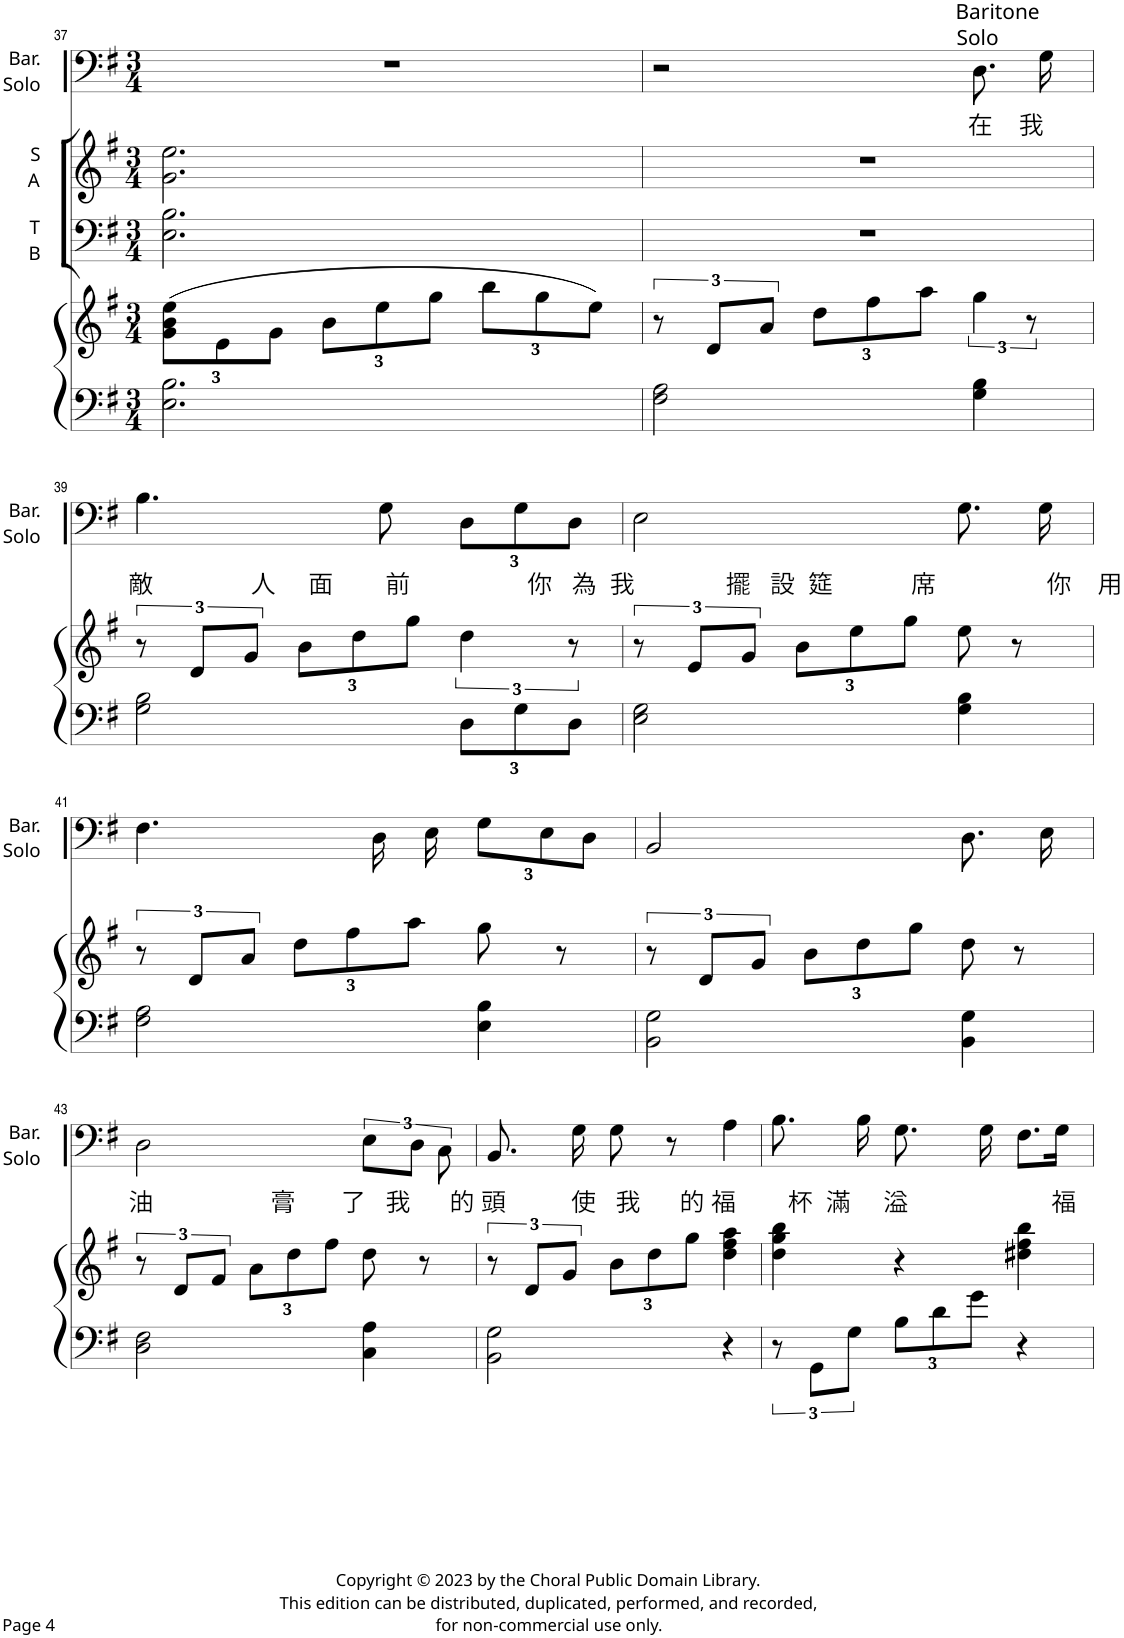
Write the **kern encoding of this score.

**kern	**kern	**kern	**kern	**kern
*part4	*part4	*part3	*part2	*part1
*staff5	*staff4	*staff3	*staff2	*staff1
*I"Piano	*	*I"T B	*I"S A	*I"Baritone Solo
*I'Pno	*	*I'T B	*I'S A	*I'Bar. Solo
!!LO:PB:g=z
*clefF4	*clefG2	*clefF4	*clefG2	*clefF4
*k[f#]	*k[f#]	*k[f#]	*k[f#]	*k[f#]
*M3/4	*M3/4	*M3/4	*M3/4	*M3/4
*	*Xbrackettup	*	*	*
=37	=37	=37	=37	=37
2.E\ 2.B\	(12g\ 12b\ 12ee\L	2.E\ 2.B\	2.g\ 2.ee\	2.r
.	12e\	.	.	.
.	12g\J	.	.	.
.	12b\L	.	.	.
.	12ee\	.	.	.
.	12gg\J	.	.	.
.	12bb\L	.	.	.
.	12gg\	.	.	.
.	12ee\J)	.	.	.
=38	=38	=38	=38	=38
*	*brackettup	*	*	*
2F#\ 2A\	12r	2.r	2.r	2r
.	12d/L	.	.	.
.	12a/J	.	.	.
*	*Xbrackettup	*	*	*
.	12dd\L	.	.	.
.	12ff#\	.	.	.
.	12aa\J	.	.	.
*	*brackettup	*	*	*
!	!	!	!	!LO:TX:b:t=在    我
!	!	!	!	!LO:TX:a:t=Baritone
!	!	!	!	!LO:TX:a:t=Solo
4G\ 4B\	6gg\	.	.	8.D\
.	12r	.	.	.
.	.	.	.	16G\
!!LO:LB:g=z
=39	=39	=39	=39	=39
!	!	!	!	!LO:TX:b:t=敵               人     面        前                  你   為  我              擺   設  筵            席                 你    用
2G\ 2B\	12r	2.r	2.r	4.B\
.	12d/L	.	.	.
.	12g/J	.	.	.
*	*Xbrackettup	*	*	*
.	12b\L	.	.	.
.	12dd\	.	.	.
.	.	.	.	8G\
.	12gg\J	.	.	.
*Xbrackettup	*brackettup	*	*	*Xbrackettup
12D\L	6dd\	.	.	12D\L
12G\	.	.	.	12G\
12D\J	12r	.	.	12D\J
=40	=40	=40	=40	=40
2E\ 2G\	12r	2.r	2.r	2E\
.	12e/L	.	.	.
.	12g/J	.	.	.
*	*Xbrackettup	*	*	*
.	12b\L	.	.	.
.	12ee\	.	.	.
.	12gg\J	.	.	.
4G\ 4B\	8ee\	.	.	8.G\
.	8r	.	.	.
.	.	.	.	16G\
!!LO:LB:g=z
=41	=41	=41	=41	=41
*	*brackettup	*	*	*
2F#\ 2A\	12r	2.r	2.r	4.F#\
.	12d/L	.	.	.
.	12a/J	.	.	.
*	*Xbrackettup	*	*	*
.	12dd\L	.	.	.
.	12ff#\	.	.	.
.	.	.	.	16D\
.	12aa\J	.	.	.
.	.	.	.	16E\
4E\ 4B\	8gg\	.	.	12G\L
.	.	.	.	12E\
.	8r	.	.	.
.	.	.	.	12D\J
=42	=42	=42	=42	=42
*	*brackettup	*	*	*
2BB\ 2G\	12r	2.r	2.r	2BB/
.	12d/L	.	.	.
.	12g/J	.	.	.
*	*Xbrackettup	*	*	*
.	12b\L	.	.	.
.	12dd\	.	.	.
.	12gg\J	.	.	.
4BB\ 4G\	8dd\	.	.	8.D\
.	8r	.	.	.
.	.	.	.	16E\
!!LO:LB:g=z
=43	=43	=43	=43	=43
*	*brackettup	*	*	*
!	!	!	!	!LO:TX:b:t=油                  膏       了   我      的 頭          使   我      的 福        杯  滿     溢                      福
2D\ 2F#\	12r	2.r	2.r	2D\
.	12d/L	.	.	.
.	12f#/J	.	.	.
*	*Xbrackettup	*	*	*
.	12a\L	.	.	.
.	12dd\	.	.	.
.	12ff#\J	.	.	.
*	*	*	*	*brackettup
4C\ 4A\	8dd\	.	.	12E\L
.	.	.	.	12D\J
.	8r	.	.	.
.	.	.	.	12C\
=44	=44	=44	=44	=44
*	*brackettup	*	*	*
2BB\ 2G\	12r	2.r	2.r	8.BB/
.	12d/L	.	.	.
.	12g/J	.	.	.
.	.	.	.	16G\
*	*Xbrackettup	*	*	*
.	12b\L	.	.	8G\
.	12dd\	.	.	.
.	.	.	.	8r
.	12gg\J	.	.	.
4r	4dd\ 4ff#\ 4aa\	.	.	4A\
=45	=45	=45	=45	=45
*brackettup	*	*	*	*
12r	4dd\ 4gg\ 4bb\	2.r	2.r	8.B\
12GG\L	.	.	.	.
12G\J	.	.	.	.
.	.	.	.	16B\
*Xbrackettup	*	*	*	*
12B\L	4r	.	.	8.G\
12d\	.	.	.	.
12g\J	.	.	.	.
.	.	.	.	16G\
4r	4dd#X\ 4ff#\ 4bb\	.	.	8.F#\L
.	.	.	.	16G\Jk
=	=	=	=	=
*-	*-	*-	*-	*-
